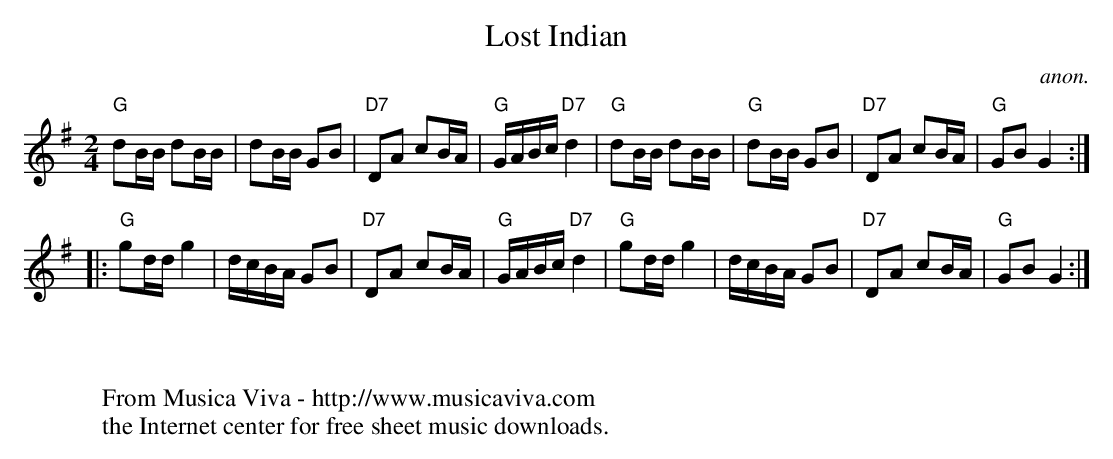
X:1
T:Lost Indian
C:anon.
M:2/4
L:1/4
K:G
"G"d/B/4B/4 d/B/4B/4|d/B/4B/4 G/B/|"D7"D/A/ c/B/4A/4|\"G"G/4A/4B/4c/4"D7"d|\
"G"d/B/4B/4 d/B/4B/4|"G"d/B/4B/4 G/B/|"D7"D/A/ c/B/4A/4|"G"G/B/G:|
|:"G"g/d/4d/4g|d/4c/4B/4A/4 G/B/|"D7"D/A/ c/B/4A/4|"G"G/4A/4B/4c/4"D7"d|\
"G"g/d/4d/4g|d/4c/4B/4A/4 G/B/|"D7"D/A/ c/B/4A/4|"G"G/B/G:|
W:
W:
W:  From Musica Viva - http://www.musicaviva.com
W:  the Internet center for free sheet music downloads.
